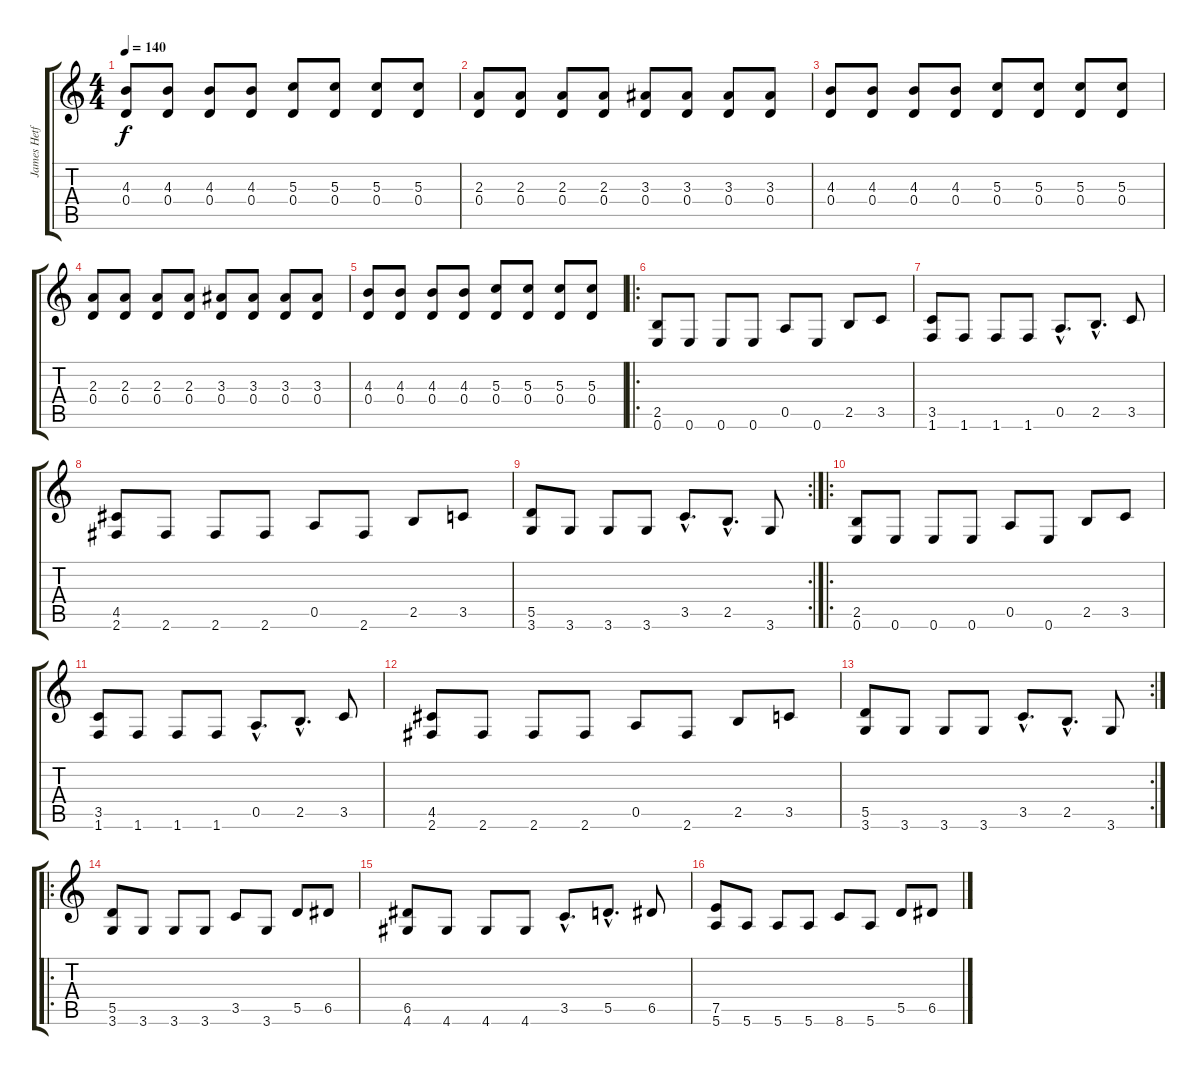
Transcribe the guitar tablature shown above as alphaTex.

\track ("James Hetfield (Guitar dist)" "James Hetf") {instrument distortionguitar}
\staff {score tabs}
\tuning (E4 B3 G3 D3 A2 E2) {hide}
\ts (4 4)
\tempo 140
\clef g2
\ks c
(4.3 0.4).8{dy f} (4.3 0.4).8 (4.3 0.4).8 (4.3 0.4).8 (5.3 0.4).8 (5.3 0.4).8 (5.3 0.4).8 (5.3 0.4).8 |
(2.3 0.4).8 (2.3 0.4).8 (2.3 0.4).8 (2.3 0.4).8 (3.3 0.4).8 (3.3 0.4).8 (3.3 0.4).8 (3.3 0.4).8 |
(4.3 0.4).8 (4.3 0.4).8 (4.3 0.4).8 (4.3 0.4).8 (5.3 0.4).8 (5.3 0.4).8 (5.3 0.4).8 (5.3 0.4).8 |
(2.3 0.4).8 (2.3 0.4).8 (2.3 0.4).8 (2.3 0.4).8 (3.3 0.4).8 (3.3 0.4).8 (3.3 0.4).8 (3.3 0.4).8 |
(4.3 0.4).8 (4.3 0.4).8 (4.3 0.4).8 (4.3 0.4).8 (5.3 0.4).8 (5.3 0.4).8 (5.3 0.4).8 (5.3 0.4).8 |
\ro
(2.5 0.6).8 0.6.8 0.6.8 0.6.8 0.5.8 0.6.8 2.5.8 3.5.8 |
(3.5 1.6).8 1.6.8 1.6.8 1.6.8 0.5{hac}.8{d} 2.5{hac}.8{d} 3.5.8 |
(4.5 2.6).8 2.6.8 2.6.8 2.6.8 0.5.8 2.6.8 2.5.8 3.5.8 |
\rc 2
(5.5 3.6).8 3.6.8 3.6.8 3.6.8 3.5{hac}.8{d} 2.5{hac}.8{d} 3.6.8 |
\ro
(2.5 0.6).8 0.6.8 0.6.8 0.6.8 0.5.8 0.6.8 2.5.8 3.5.8 |
(3.5 1.6).8 1.6.8 1.6.8 1.6.8 0.5{hac}.8{d} 2.5{hac}.8{d} 3.5.8 |
(4.5 2.6).8 2.6.8 2.6.8 2.6.8 0.5.8 2.6.8 2.5.8 3.5.8 |
\rc 2
(5.5 3.6).8 3.6.8 3.6.8 3.6.8 3.5{hac}.8{d} 2.5{hac}.8{d} 3.6.8 |
\ro
(5.5 3.6).8 3.6.8 3.6.8 3.6.8 3.5.8 3.6.8 5.5.8 6.5.8 |
(6.5 4.6).8 4.6.8 4.6.8 4.6.8 3.5{hac}.8{d} 5.5{hac}.8{d} 6.5.8 |
(7.5 5.6).8 5.6.8 5.6.8 5.6.8 8.6.8 5.6.8 5.5.8 6.5.8
